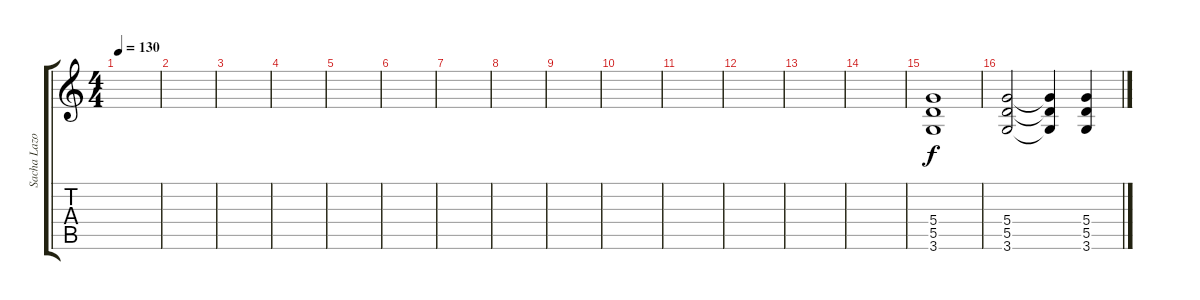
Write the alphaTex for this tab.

\track ("Sacha Lazor" "Sacha Lazo") {instrument distortionguitar}
\staff {score tabs}
\tuning (E4 B3 G3 D3 A2 E2) {hide}
\ts (4 4)
\tempo 130
\clef g2
\ks c
|
|
|
|
|
|
|
|
|
|
|
|
|
|
(5.4 5.5 3.6).1 |
(5.4 5.5 3.6).2 (5.4{t} 5.5{t} 3.6{t}).4 (5.4 5.5 3.6).4
